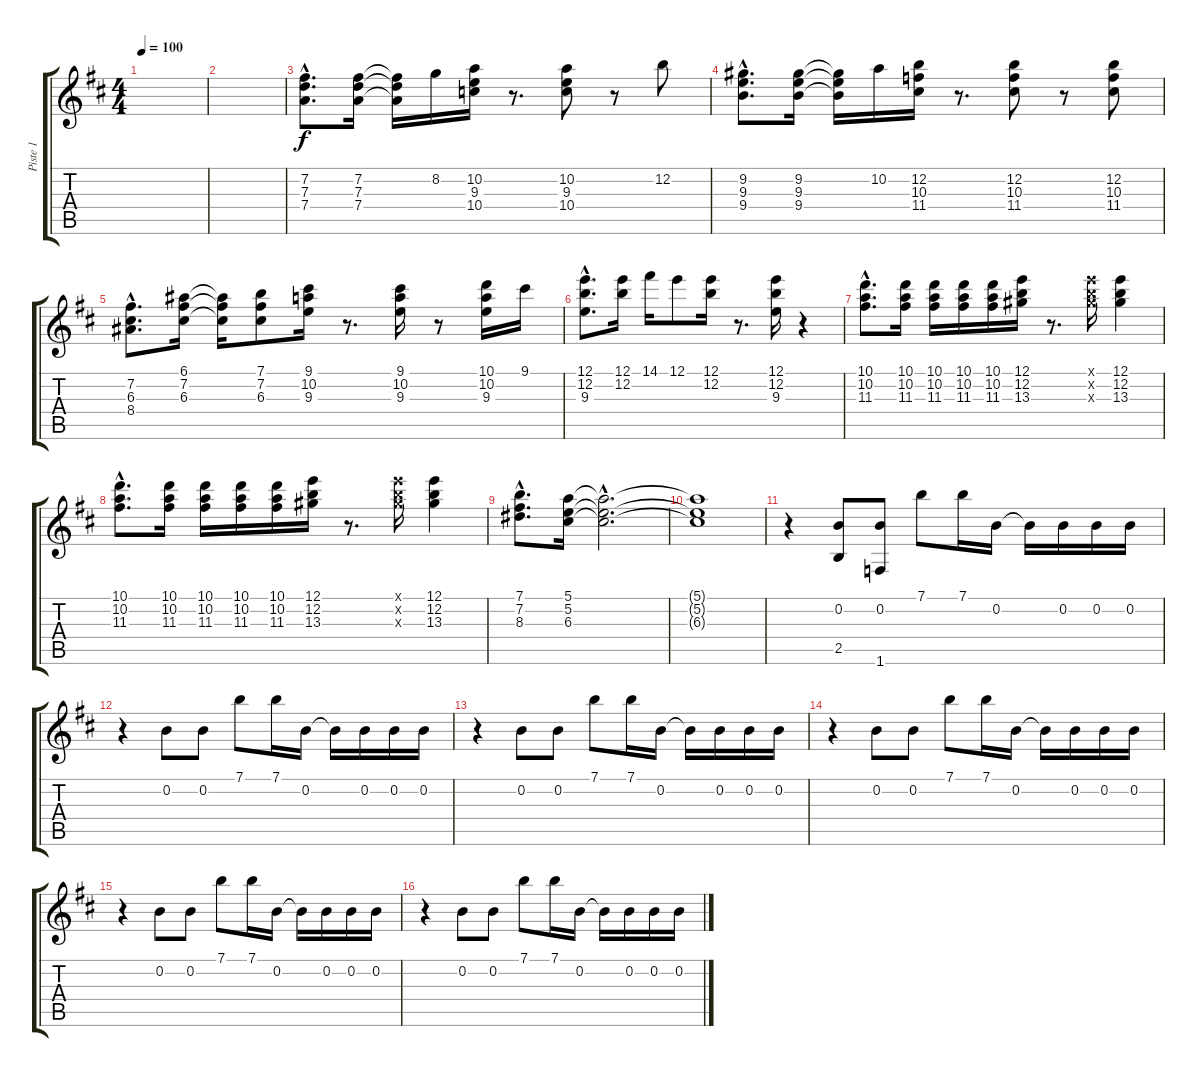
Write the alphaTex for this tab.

\track ("Piste 1" "Piste 1") {instrument acousticguitarsteel}
\staff {score tabs}
\tuning (E4 B3 G3 D3 A2 E2) {hide}
\ts (4 4)
\tempo 100
\clef g2
\ks d
|
|
(7.2{hac} 7.3{hac} 7.4{hac}).8{d} (7.2 7.3 7.4).16 (7.2{t} 7.3{t} 7.4{t}).16 8.2.16 (10.2 9.3 10.4).16 r.8{d} (10.2 9.3 10.4).8 r.8 12.2.8 |
(9.2{hac} 9.3{hac} 9.4{hac}).8{d} (9.2 9.3 9.4).16 (9.2{t} 9.3{t} 9.4{t}).16 10.2.16 (12.2 10.3 11.4).16 r.8{d} (12.2 10.3 11.4).8 r.8 (12.2 10.3 11.4).8 |
(7.2{hac} 6.3{hac} 8.4{hac}).8{d} (6.1 7.2 6.3).16 (6.1{t} 7.2{t} 6.3{t}).16 (7.1 7.2 6.3).8 (9.1 10.2 9.3).16 r.8{d} (9.1 10.2 9.3).16 r.8 (10.1 10.2 9.3).16 9.1.16 |
(12.1{hac} 12.2{hac} 9.3{hac}).8{d} (12.1 12.2).16 14.1.16 12.1.8 (12.1 12.2).16 r.8{d} (12.1 12.2 9.3).16 r.4 |
(10.1{hac} 10.2{hac} 11.3{hac}).8{d} (10.1 10.2 11.3).16 (10.1 10.2 11.3).16 (10.1 10.2 11.3).16 (10.1 10.2 11.3).16 (12.1 12.2 13.3).16 r.8{d} (12.1{x} 12.2{x} 13.3{x}).16 (12.1 12.2 13.3).4 |
(10.1{hac} 10.2{hac} 11.3{hac}).8{d} (10.1 10.2 11.3).16 (10.1 10.2 11.3).16 (10.1 10.2 11.3).16 (10.1 10.2 11.3).16 (12.1 12.2 13.3).16 r.8{d} (12.1{x} 12.2{x} 13.3{x}).16 (12.1 12.2 13.3).4 |
(7.1{hac} 7.2{hac} 8.3{hac}).8{d} (5.1 5.2 6.3).16 (5.1{hac t} 5.2{hac t} 6.3{hac t}).2{d} |
(5.1{t} 5.2{t} 6.3{t}).1 |
r.4 (0.2 2.5).8 (0.2 1.6).8 7.1.8 7.1.16 0.2.16 0.2{t}.16 0.2.16 0.2.16 0.2.16 |
r.4 0.2.8 0.2.8 7.1.8 7.1.16 0.2.16 0.2{t}.16 0.2.16 0.2.16 0.2.16 |
r.4 0.2.8 0.2.8 7.1.8 7.1.16 0.2.16 0.2{t}.16 0.2.16 0.2.16 0.2.16 |
r.4 0.2.8 0.2.8 7.1.8 7.1.16 0.2.16 0.2{t}.16 0.2.16 0.2.16 0.2.16 |
r.4 0.2.8 0.2.8 7.1.8 7.1.16 0.2.16 0.2{t}.16 0.2.16 0.2.16 0.2.16 |
r.4 0.2.8 0.2.8 7.1.8 7.1.16 0.2.16 0.2{t}.16 0.2.16 0.2.16 0.2.16
